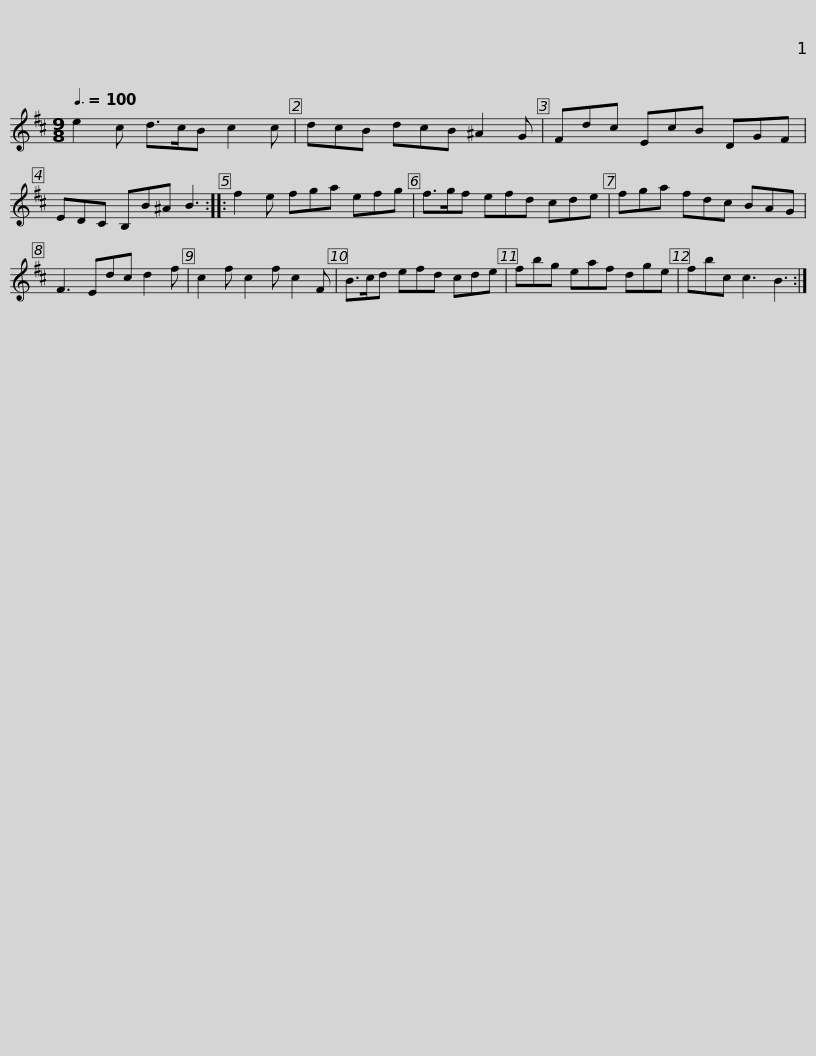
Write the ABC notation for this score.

X:1
L:1/8
Q:3/8=100
M:9/8
I:linebreak $
K:Bmin
V:1 treble
V:1
 e2 c d>cB c2 c | dcB dcB ^A2 G | Fdc EcB DGF | EDC B,B^A B3 :: f2 e fga efg |$ %5
 f>gf efd cde | fga fdc BAG | F3 Edc d2 f | c2 f c2 f c2 F | B>cd efd cde |$ %10
 fbg eaf dge | fbc c3 B3 :| %12
